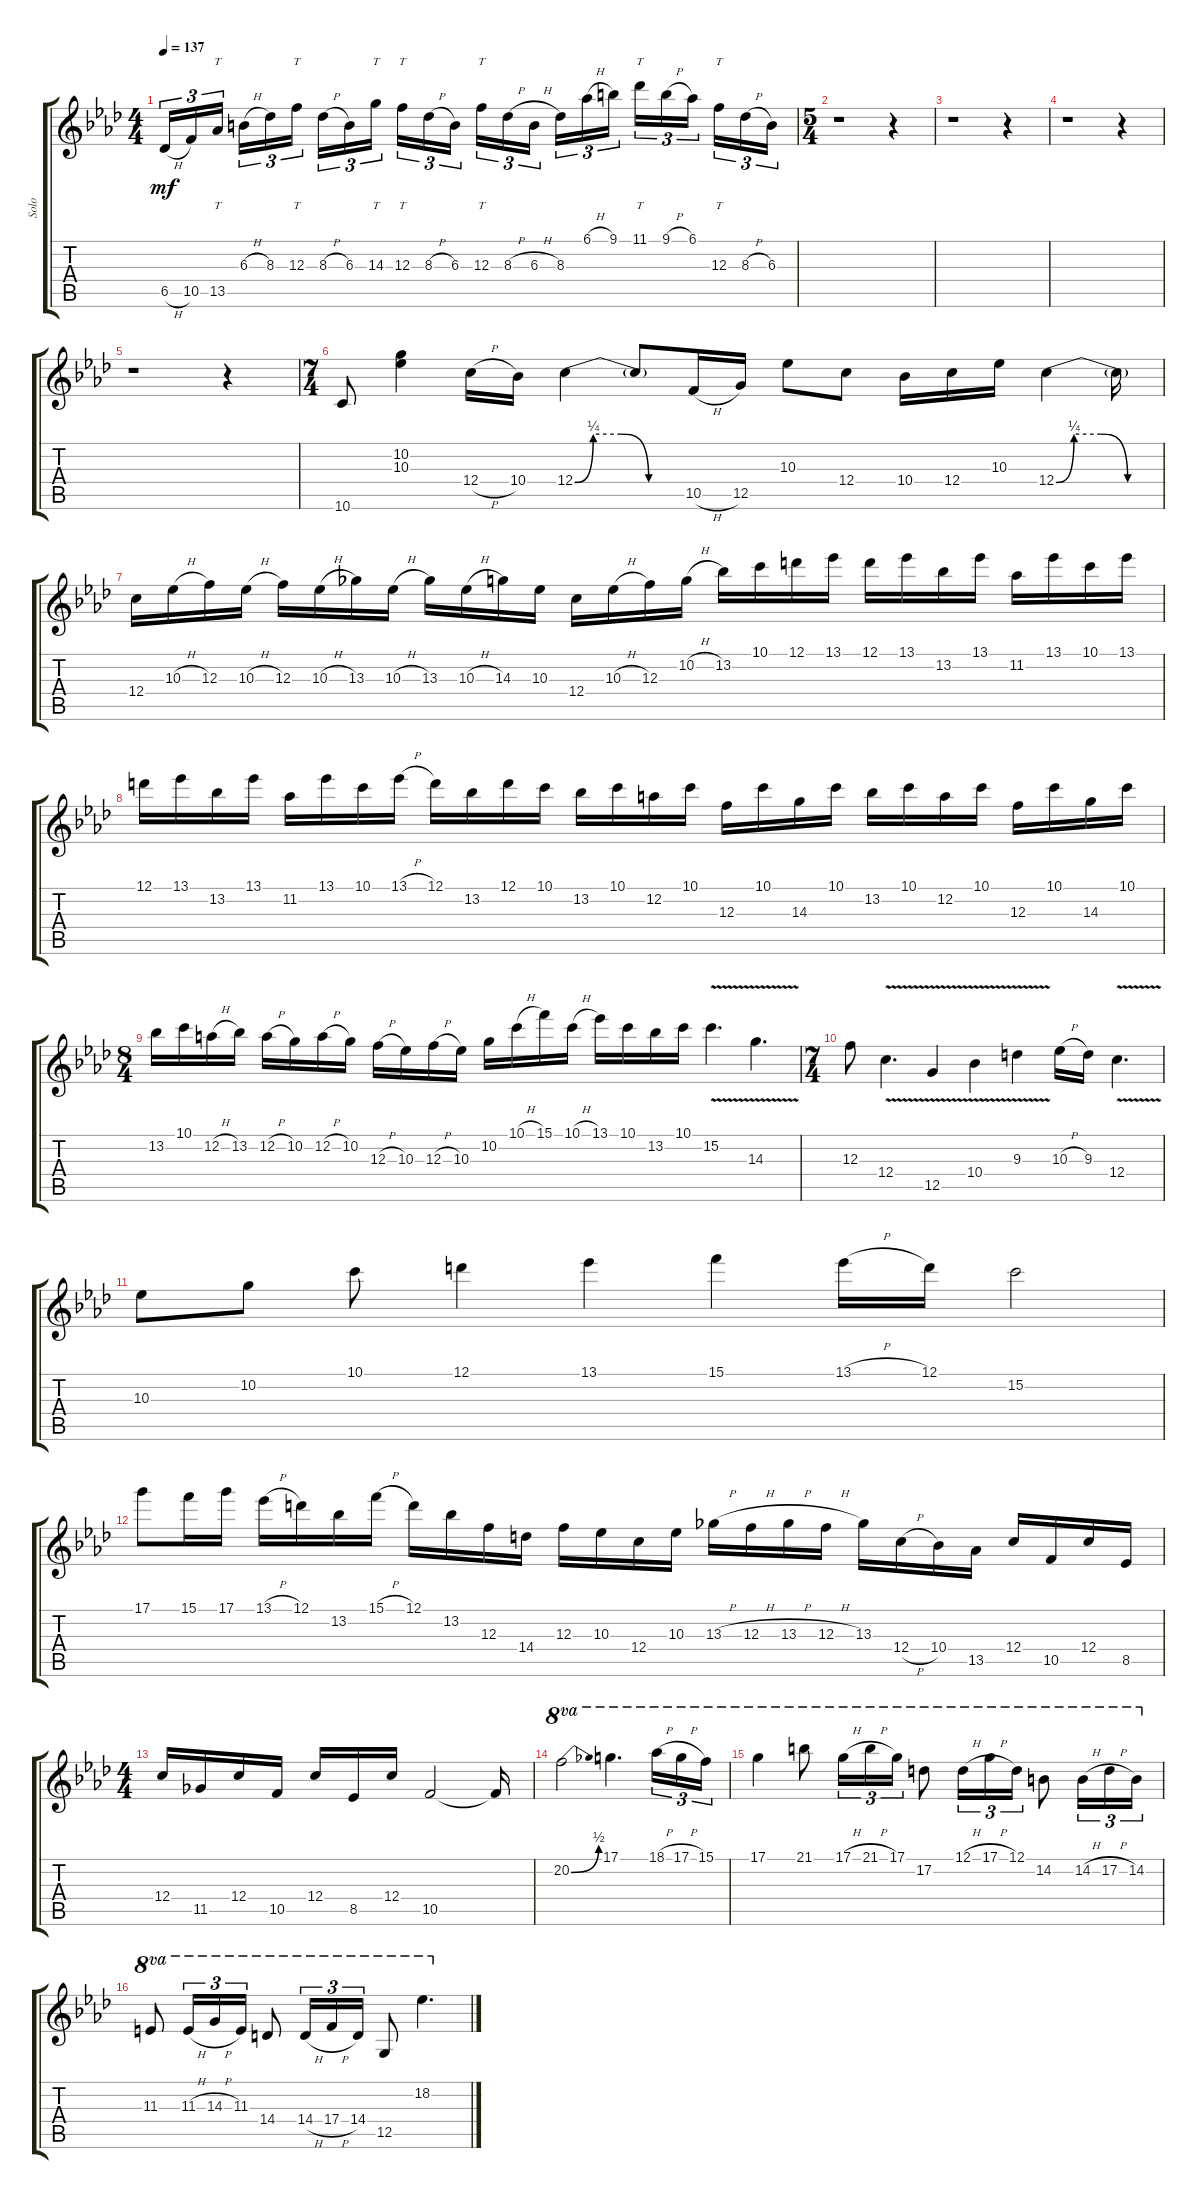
\track ("Solo" "Solo") {instrument overdrivenguitar}
\staff {score tabs}
\tuning (D4 A3 F3 C3 G2 D2) {hide}
\ts (4 4)
\tempo 137
\clef g2
\ks ab
6.5{h}.16{tu (3 2) dy mf} 10.5.16{tu (3 2)} 13.5.16{tt tu (3 2) beam splitsecondary} 6.3{h}.16{tu (3 2)} 8.3.16{tu (3 2)} 12.3.16{tt tu (3 2)} 8.3{h}.16{tu (3 2)} 6.3.16{tu (3 2)} 14.3.16{tt tu (3 2) beam splitsecondary} 12.3.16{tt tu (3 2)} 8.3{h}.16{tu (3 2)} 6.3.16{tu (3 2)} 12.3.16{tt tu (3 2)} 8.3{h}.16{tu (3 2)} 6.3{h}.16{tu (3 2) beam splitsecondary} 8.3.16{tu (3 2)} 6.1{h}.16{tu (3 2)} 9.1.16{tu (3 2)} 11.1.16{tt tu (3 2)} 9.1{h}.16{tu (3 2)} 6.1.16{tu (3 2) beam splitsecondary} 12.3.16{tt tu (3 2)} 8.3{h}.16{tu (3 2)} 6.3.16{tu (3 2)} |
\ts (5 4)
r.1 r.4 |
r.1 r.4 |
r.1 r.4 |
r.1 r.4 |
\ts (7 4)
10.6.8 (10.2 10.3).4 12.4{h}.16 10.4.16 12.4{be (custom 0 0 10 1 25 1 40 0 60 0)}.4 12.4{t}.8 10.5{h}.16 12.5.16 10.3.8 12.4.8 10.4.16 12.4.16 10.3.16 12.4{be (custom 0 0 10 1 25 1 40 0 60 0)}.4 12.4{t}.16 |
12.4.16 10.3{h}.16 12.3.16 10.3{h}.16 12.3.16 10.3{h}.16 13.3.16 10.3{h}.16 13.3.16 10.3{h}.16 14.3.16 10.3.16 12.4.16 10.3{h}.16 12.3.16 10.2{h}.16 13.2.16 10.1.16 12.1.16 13.1.16 12.1.16 13.1.16 13.2.16 13.1.16 11.2.16 13.1.16 10.1.16 13.1.16 |
12.1.16 13.1.16 13.2.16 13.1.16 11.2.16 13.1.16 10.1.16 13.1{h}.16 12.1.16 13.2.16 12.1.16 10.1.16 13.2.16 10.1.16 12.2.16 10.1.16 12.3.16 10.1.16 14.3.16 10.1.16 13.2.16 10.1.16 12.2.16 10.1.16 12.3.16 10.1.16 14.3.16 10.1.16 |
\ts (8 4)
13.2.16 10.1.16 12.2{h}.16 13.2.16 12.2{h}.16 10.2.16 12.2{h}.16 10.2.16 12.3{h}.16 10.3.16 12.3{h}.16 10.3.16 10.2.16 10.1{h}.16 15.1.16 10.1{h}.16 13.1.16 10.1.16 13.2.16 10.1.16 15.2{v}.4{d} 14.3{v}.4{d} |
\ts (7 4)
12.3.8 12.4{v}.4{d} 12.5{v}.4 10.4{v}.4 9.3{v}.4 10.3{h}.16 9.3.16 12.4{v}.4{d} |
10.3.8 10.2.8 10.1.8 12.1.4 13.1.4 15.1.4 13.1{h}.16 12.1.16 15.2.2 |
17.1.8 15.1.16 17.1.16 13.1{h}.16 12.1.16 13.2.16 15.1{h}.16 12.1.16 13.2.16 12.3.16 14.4.16 12.3.16 10.3.16 12.4.16 10.3.16 13.3{h}.16 12.3{h}.16 13.3{h}.16 12.3{h}.16 13.3.16 12.4{h}.16 10.4.16 13.5.16 12.4.16 10.5.16 12.4.16 8.5.16 |
\ts (4 4)
12.4.16 11.5.16 12.4.16 10.5.16 12.4.16 8.5.16 12.4.16 10.5.2 10.5{t}.16 |
20.2{be (bend 0 0 60 2)}.2{ot 8va} 17.1.4{d ot 8va} 18.1{h}.16{tu (3 2) ot 8va} 17.1{h}.16{tu (3 2) ot 8va} 15.1.16{tu (3 2) ot 8va} |
17.1.4{ot 8va} 21.1.8{ot 8va} 17.1{h}.16{tu (3 2) ot 8va} 21.1{h}.16{tu (3 2) ot 8va} 17.1.16{tu (3 2) ot 8va} 17.2.8{ot 8va} 12.1{h}.16{tu (3 2) ot 8va} 17.1{h}.16{tu (3 2) ot 8va} 12.1.16{tu (3 2) ot 8va} 14.2.8{ot 8va} 14.2{h}.16{tu (3 2) ot 8va} 17.2{h}.16{tu (3 2) ot 8va} 14.2.16{tu (3 2) ot 8va} |
11.3.8{ot 8va} 11.3{h}.16{tu (3 2) ot 8va} 14.3{h}.16{tu (3 2) ot 8va} 11.3.16{tu (3 2) ot 8va} 14.4.8{ot 8va} 14.4{h}.16{tu (3 2) ot 8va} 17.4{h}.16{tu (3 2) ot 8va} 14.4.16{tu (3 2) ot 8va} 12.5.8{ot 8va} 18.2.4{d ot 8va}
